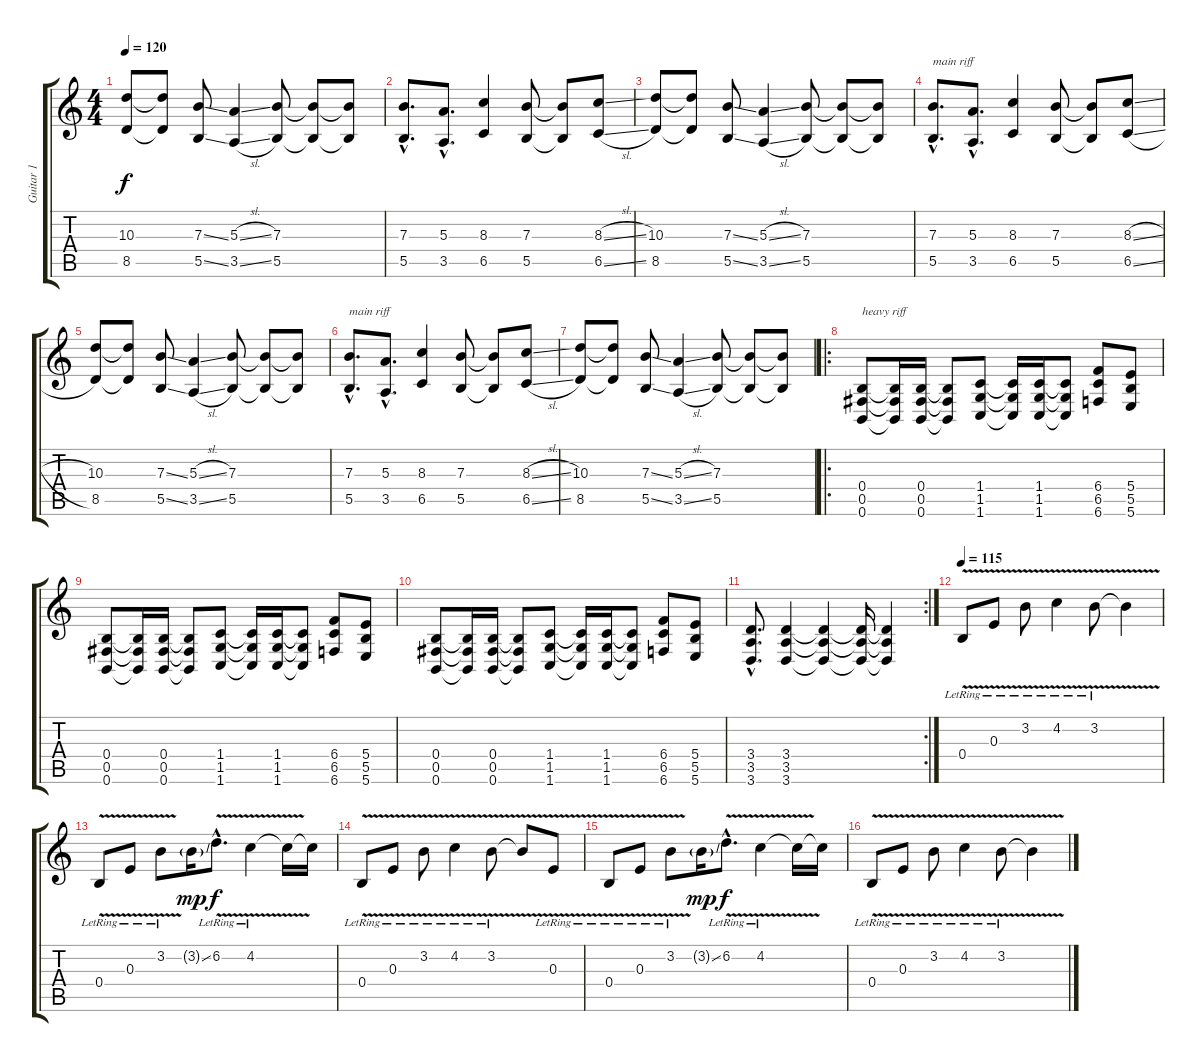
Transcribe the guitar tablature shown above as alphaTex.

\track ("Guitar 1" "Guitar 1") {instrument distortionguitar}
\staff {score tabs}
\tuning (Db4 Ab3 E3 B2 Gb2 B1) {hide}
\ts (4 4)
\tempo 120
\clef g2
\ks c
(10.3 8.5).8{dy f} (10.3{t} 8.5{t}).8 (7.3{ss} 5.5{ss}).8 (5.3{sl} 3.5{sl}).4 (7.3 5.5).8 (7.3{t} 5.5{t}).8 (7.3{t} 5.5{t}).8 |
(7.3{hac} 5.5{hac}).8{d} (5.3{hac} 3.5{hac}).8{d} (8.3 6.5).4 (7.3 5.5).8 (7.3{t} 5.5{t}).8 (8.3{sl} 6.5{sl}).8 |
(10.3 8.5).8 (10.3{t} 8.5{t}).8 (7.3{ss} 5.5{ss}).8 (5.3{sl} 3.5{sl}).4 (7.3 5.5).8 (7.3{t} 5.5{t}).8 (7.3{t} 5.5{t}).8 |
(7.3{hac} 5.5{hac}).8{d txt "main riff"} (5.3{hac} 3.5{hac}).8{d} (8.3 6.5).4 (7.3 5.5).8 (7.3{t} 5.5{t}).8 (8.3{sl} 6.5{sl}).8 |
(10.3 8.5).8 (10.3{t} 8.5{t}).8 (7.3{ss} 5.5{ss}).8 (5.3{sl} 3.5{sl}).4 (7.3 5.5).8 (7.3{t} 5.5{t}).8 (7.3{t} 5.5{t}).8 |
(7.3{hac} 5.5{hac}).8{d txt "main riff"} (5.3{hac} 3.5{hac}).8{d} (8.3 6.5).4 (7.3 5.5).8 (7.3{t} 5.5{t}).8 (8.3{sl} 6.5{sl}).8 |
(10.3 8.5).8 (10.3{t} 8.5{t}).8 (7.3{ss} 5.5{ss}).8 (5.3{sl} 3.5{sl}).4 (7.3 5.5).8 (7.3{t} 5.5{t}).8 (7.3{t} 5.5{t}).8 |
\ro
(0.4 0.5 0.6).8{txt "heavy riff"} (0.4{t} 0.5{t} 0.6{t}).16 (0.4 0.5 0.6).16 (0.4{t} 0.5{t} 0.6{t}).8 (1.4 1.5 1.6).8 (1.4{t} 1.5{t} 1.6{t}).16 (1.4 1.5 1.6).16 (1.4{t} 1.5{t} 1.6{t}).8 (6.4 6.5 6.6).8 (5.4 5.5 5.6).8 |
(0.4 0.5 0.6).8 (0.4{t} 0.5{t} 0.6{t}).16 (0.4 0.5 0.6).16 (0.4{t} 0.5{t} 0.6{t}).8 (1.4 1.5 1.6).8 (1.4{t} 1.5{t} 1.6{t}).16 (1.4 1.5 1.6).16 (1.4{t} 1.5{t} 1.6{t}).8 (6.4 6.5 6.6).8 (5.4 5.5 5.6).8 |
(0.4 0.5 0.6).8 (0.4{t} 0.5{t} 0.6{t}).16 (0.4 0.5 0.6).16 (0.4{t} 0.5{t} 0.6{t}).8 (1.4 1.5 1.6).8 (1.4{t} 1.5{t} 1.6{t}).16 (1.4 1.5 1.6).16 (1.4{t} 1.5{t} 1.6{t}).8 (6.4 6.5 6.6).8 (5.4 5.5 5.6).8 |
\rc 2
(3.4{hac} 3.5{hac} 3.6{hac}).8{d} (3.4 3.5 3.6).4 (3.4{t} 3.5{t} 3.6{t}).4 (3.4{t} 3.5{t} 3.6{t}).16 (3.4{t} 3.5{t} 3.6{t}).4 |
\tempo 115
0.4{v lr}.8{instrument electricguitarjazz} 0.3{v lr}.8 3.2{v lr}.8 4.2{v lr}.4 3.2{v lr}.8 3.2{t}.4 |
0.4{v lr}.8 0.3{v lr}.8 3.2{v lr}.8 3.2{ss g}.16{dy mp} 6.2{v hac lr}.8{d dy f} 4.2{v lr}.4 4.2{t}.16 4.2{t}.16 |
0.4{v lr}.8 0.3{v lr}.8 3.2{v lr}.8 4.2{v lr}.4 3.2{v lr}.8 3.2{t}.8 0.3{v lr}.8 |
0.4{v lr}.8 0.3{v lr}.8 3.2{v lr}.8 3.2{ss g}.16{dy mp} 6.2{v hac lr}.8{d dy f} 4.2{v lr}.4 4.2{t}.16 4.2{t}.16 |
0.4{v lr}.8 0.3{v lr}.8 3.2{v lr}.8 4.2{v lr}.4 3.2{v lr}.8 3.2{t}.4
